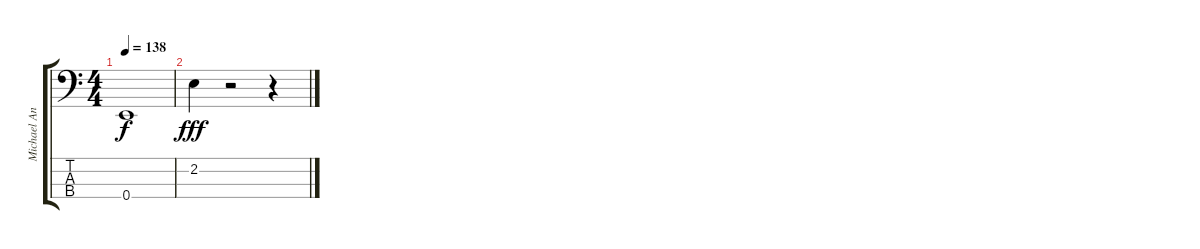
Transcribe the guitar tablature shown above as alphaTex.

\track ("Michael Anthony " "Michael An") {solo instrument electricbassfinger}
\staff {score tabs}
\tuning (G2 D2 A1 E1) {hide}
\ts (4 4)
\tempo 138
\clef f4
\ks c
0.4{t}.1{dy f} |
2.2.4{dy fff} r.2 r.4
